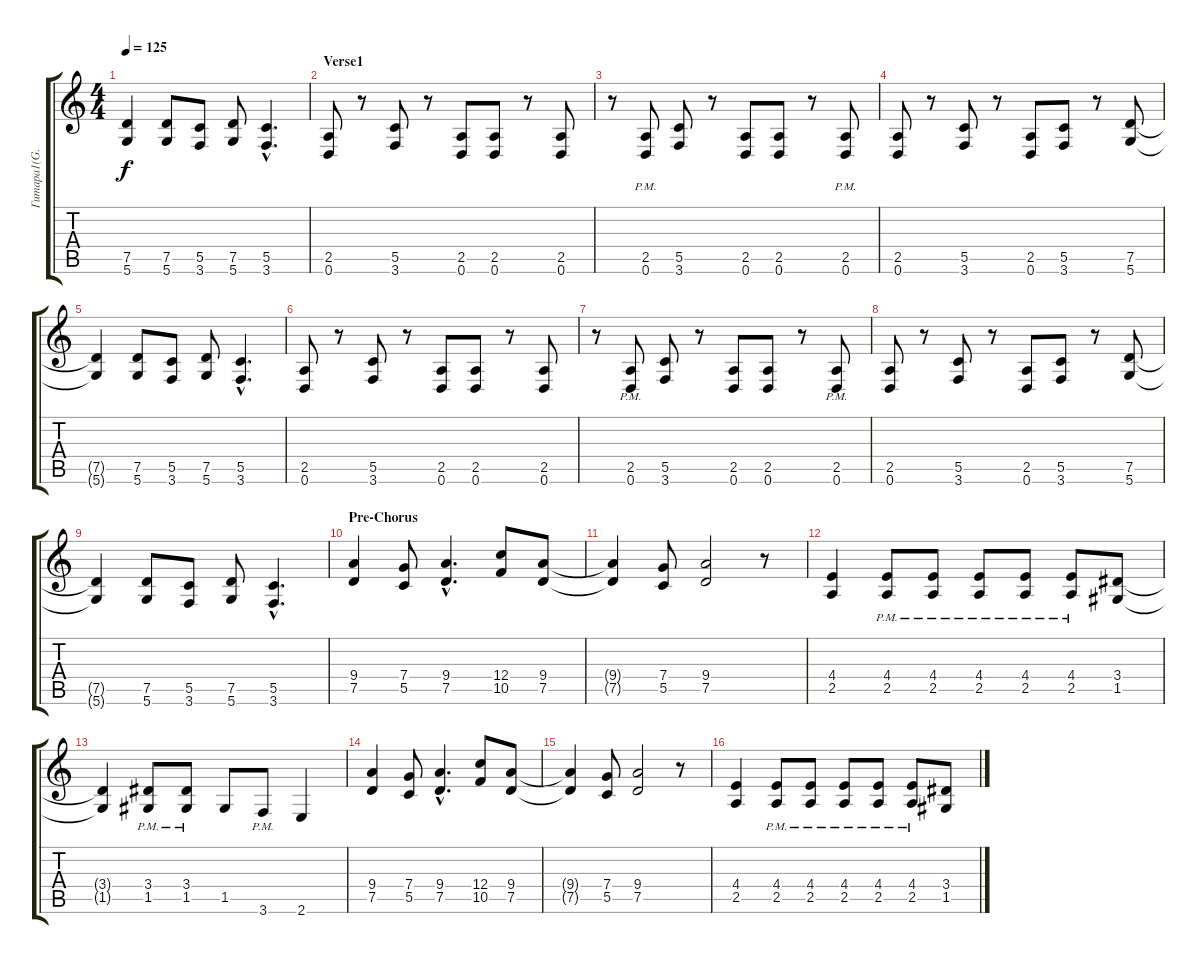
\track ("Гитара1(G. Tipton)" "Гитара1(G.") {instrument distortionguitar}
\staff {score tabs}
\tuning (D4 A3 F3 C3 G2 D2) {hide}
\ts (4 4)
\tempo 125
\clef g2
\ks c
(7.5{t} 5.6{t}).4{dy f} (7.5 5.6).8 (5.5 3.6).8 (7.5 5.6).8 (5.5{hac} 3.6{hac}).4{d} |
\section ("" "Verse1")
(2.5 0.6).8 r.8 (5.5 3.6).8 r.8 (2.5 0.6).8 (2.5 0.6).8 r.8 (2.5 0.6).8 |
r.8 (2.5{pm} 0.6{pm}).8 (5.5 3.6).8 r.8 (2.5 0.6).8 (2.5 0.6).8 r.8 (2.5{pm} 0.6{pm}).8 |
(2.5 0.6).8 r.8 (5.5 3.6).8 r.8 (2.5 0.6).8 (5.5 3.6).8 r.8 (7.5 5.6).8 |
(7.5{t} 5.6{t}).4 (7.5 5.6).8 (5.5 3.6).8 (7.5 5.6).8 (5.5{hac} 3.6{hac}).4{d} |
(2.5 0.6).8 r.8 (5.5 3.6).8 r.8 (2.5 0.6).8 (2.5 0.6).8 r.8 (2.5 0.6).8 |
r.8 (2.5{pm} 0.6{pm}).8 (5.5 3.6).8 r.8 (2.5 0.6).8 (2.5 0.6).8 r.8 (2.5{pm} 0.6{pm}).8 |
(2.5 0.6).8 r.8 (5.5 3.6).8 r.8 (2.5 0.6).8 (5.5 3.6).8 r.8 (7.5 5.6).8 |
(7.5{t} 5.6{t}).4 (7.5 5.6).8 (5.5 3.6).8 (7.5 5.6).8 (5.5{hac} 3.6{hac}).4{d} |
\section ("" "Pre-Chorus")
(9.4 7.5).4 (7.4 5.5).8 (9.4{hac} 7.5{hac}).4{d} (12.4 10.5).8 (9.4 7.5).8 |
(9.4{t} 7.5{t}).4 (7.4 5.5).8 (9.4 7.5).2 r.8 |
(4.4 2.5).4 (4.4{pm} 2.5{pm}).8 (4.4{pm} 2.5{pm}).8 (4.4{pm} 2.5{pm}).8 (4.4{pm} 2.5{pm}).8 (4.4{pm} 2.5{pm}).8 (3.4 1.5).8 |
(3.4{t} 1.5{t}).4 (3.4{pm} 1.5{pm}).8 (3.4{pm} 1.5{pm}).8 1.5.8 3.6{pm}.8 2.6.4 |
(9.4 7.5).4 (7.4 5.5).8 (9.4{hac} 7.5{hac}).4{d} (12.4 10.5).8 (9.4 7.5).8 |
(9.4{t} 7.5{t}).4 (7.4 5.5).8 (9.4 7.5).2 r.8 |
(4.4 2.5).4 (4.4{pm} 2.5{pm}).8 (4.4{pm} 2.5{pm}).8 (4.4{pm} 2.5{pm}).8 (4.4{pm} 2.5{pm}).8 (4.4{pm} 2.5{pm}).8 (3.4 1.5).8
